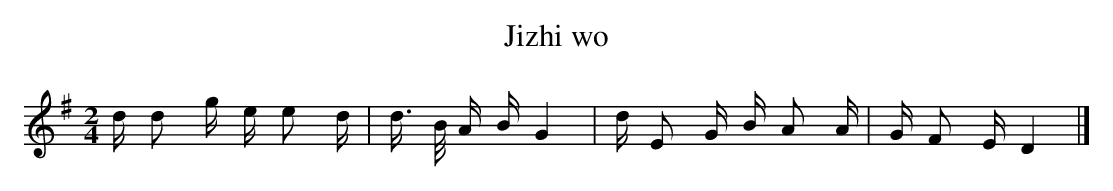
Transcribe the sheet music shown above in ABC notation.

X:1
T: Jizhi wo
L: 1/16
M: 2/4
K: G
d d2 g e e2 d [I:setbarnb 1]|
d> B A BG4 |
d E2 G B A2 A |
G F2 ED4 |]
